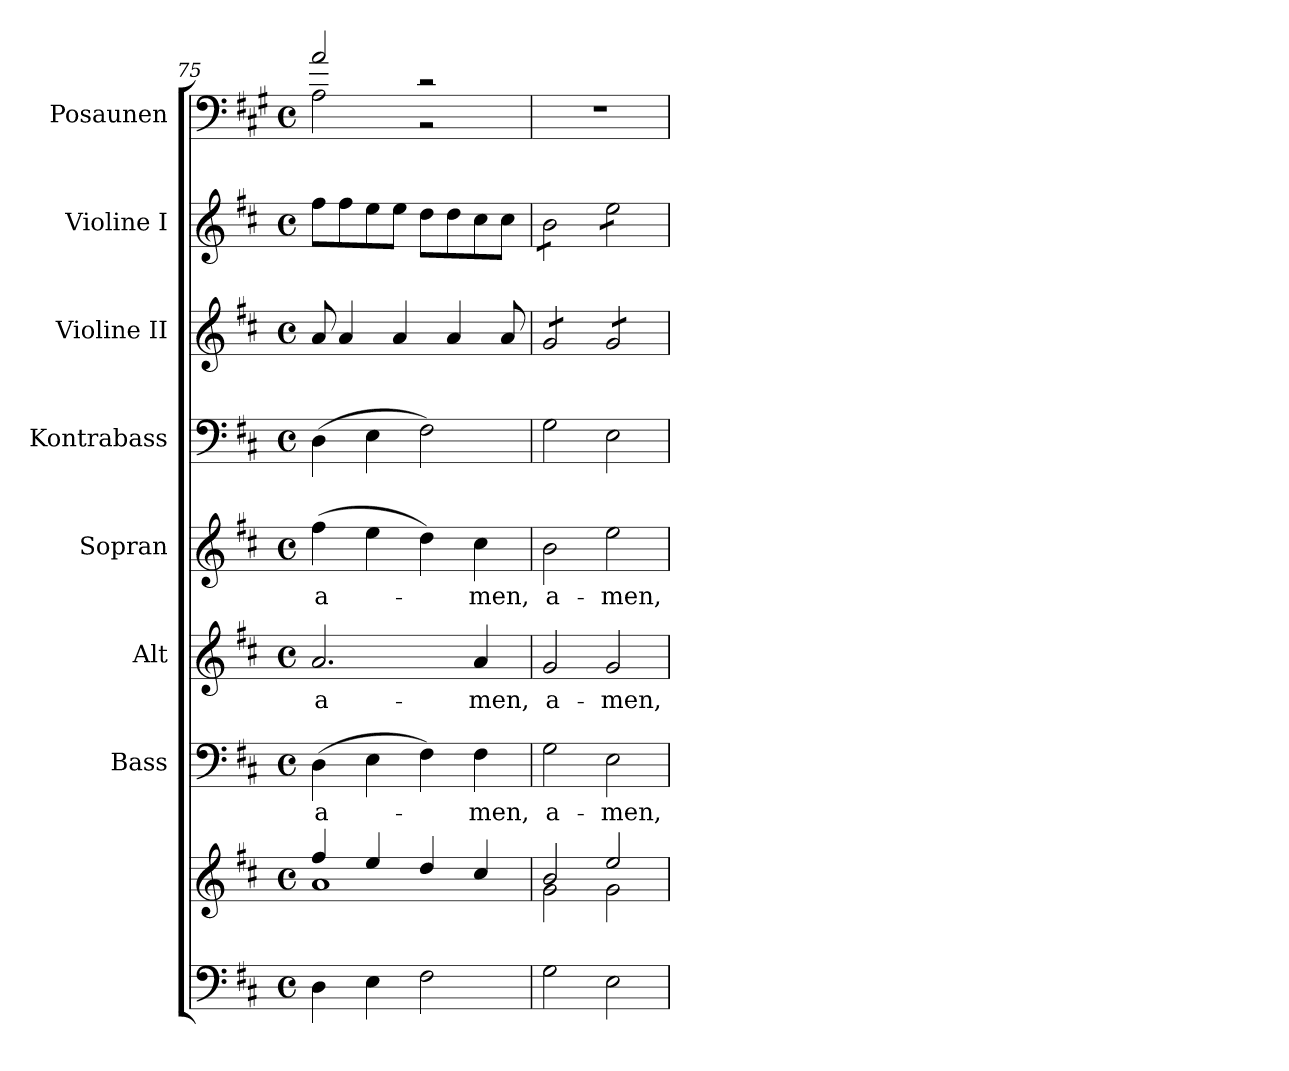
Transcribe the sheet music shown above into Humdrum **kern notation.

**kern	**kern	**kern	**text	**kern	**text	**kern	**text	**kern	**kern	**kern	**kern
*part8	*part8	*part7	*part7	*part6	*part6	*part5	*part5	*part4	*part3	*part2	*part1
*staff9	*staff8	*staff7	*staff7	*staff6	*staff6	*staff5	*staff5	*staff4	*staff3	*staff2	*staff1
*	*	*I"Bass	*	*I"Alt	*	*I"Sopran	*	*I"Kontrabass	*I"Violine II	*I"Violine I	*I"Posaunen
*	*	*I'B.	*	*I'A.	*	*I'S.	*	*I'Kb.	*I'Vl. II	*I'Vl. I	*I'Pos.
*clefF4	*clefG2	*clefF4	*	*clefG2	*	*clefG2	*	*clefF4	*clefG2	*clefG2	*clefF4
*	*	*	*	*	*	*	*	*ITrd7c12	*	*	*ITrd4c7
*k[f#c#]	*k[f#c#]	*k[f#c#]	*	*k[f#c#]	*	*k[f#c#]	*	*k[f#c#]	*k[f#c#]	*k[f#c#]	*k[f#c#]
*D:	*D:	*D:	*	*D:	*	*D:	*	*D:	*D:	*D:	*D:
*M4/4	*M4/4	*M4/4	*	*M4/4	*	*M4/4	*	*M4/4	*M4/4	*M4/4	*M4/4
*met(c)	*met(c)	*met(c)	*	*met(c)	*	*met(c)	*	*met(c)	*met(c)	*met(c)	*met(c)
=75	=75	=75	=75	=75	=75	=75	=75	=75	=75	=75	=75
*	*^	*	*	*	*	*	*	*	*	*	*
!	!	!	!	!LO:LY:b	!	!LO:LY:b	!	!LO:LY:b	!	!	!	!
*	*	*	*	*	*	*	*	*	*	*	*	*^
4D\	4ff#/	1a	(>4D\	a-	2.a/	a-	(>4ff#\	a-	(>4DD\	8a/	8ff#\L	2d/	2D\
.	.	.	.	.	.	.	.	.	.	4a/	8ff#\	.	.
4E\	4ee/	.	4E\	.	.	.	4ee\	.	4EE\	.	8ee\	.	.
.	.	.	.	.	.	.	.	.	.	4a/	8ee\J	.	.
2F#\	4dd/	.	4F#\)	.	.	.	4dd\)	.	2FF#\)	.	8dd\L	2r	2r
.	.	.	.	.	.	.	.	.	.	4a/	8dd\	.	.
!	!	!	!	!LO:LY:b	!	!LO:LY:b	!	!LO:LY:b	!	!	!	!	!
.	4cc#/	.	4F#\	-men,	4a/	-men,	4cc#\	-men,	.	.	8cc#\	.	.
.	.	.	.	.	.	.	.	.	.	8a/	8cc#\J	.	.
*	*	*	*	*	*	*	*	*	*	*	*	*v	*v
!!LO:PB:g=z
=76	=76	=76	=76	=76	=76	=76	=76	=76	=76	=76	=76	=76
!	!	!	!	!LO:LY:b	!	!LO:LY:b	!	!LO:LY:b	!	!	!	!
*	*	*	*	*	*	*	*	*	*	*tremolo	*	*
*	*	*	*	*	*	*	*	*	*	*	*tremolo	*
2G\	2b/	2g\	2G\	a-	2g/	a-	2b\	a-	2GG\	8g/L	8b\L	1r
.	.	.	.	.	.	.	.	.	.	8g/	8b\	.
.	.	.	.	.	.	.	.	.	.	8g/	8b\	.
.	.	.	.	.	.	.	.	.	.	8g/J	8b\J	.
!	!	!	!	!LO:LY:b	!	!LO:LY:b	!	!LO:LY:b	!	!	!	!
2E\	2ee/	2g\	2E\	-men,	2g/	-men,	2ee\	-men,	2EE\	8g/L	8ee\L	.
.	.	.	.	.	.	.	.	.	.	8g/	8ee\	.
.	.	.	.	.	.	.	.	.	.	8g/	8ee\	.
.	.	.	.	.	.	.	.	.	.	8g/J	8ee\J	.
*	*	*	*	*	*	*	*	*	*	*	*Xtremolo	*
*	*	*	*	*	*	*	*	*	*	*Xtremolo	*	*
*	*v	*v	*	*	*	*	*	*	*	*	*	*
=	=	=	=	=	=	=	=	=	=	=	=
*-	*-	*-	*-	*-	*-	*-	*-	*-	*-	*-	*-
